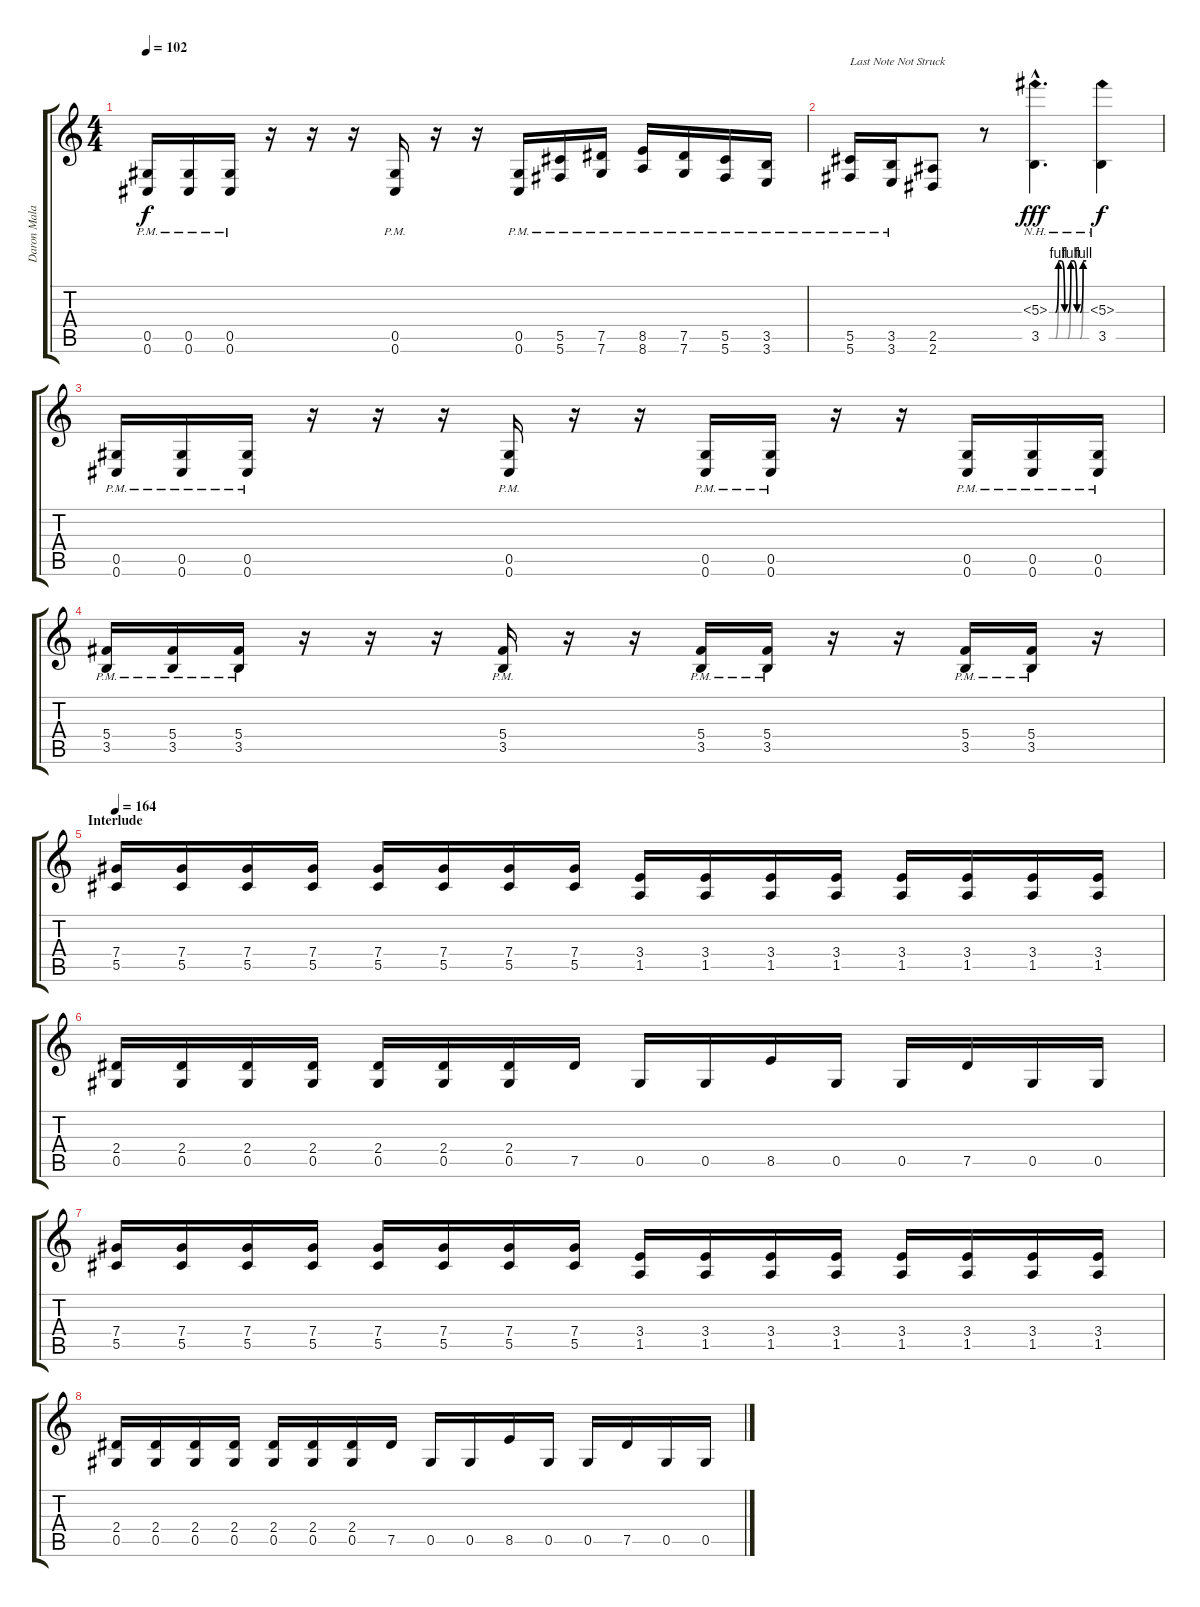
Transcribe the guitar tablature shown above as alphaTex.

\track ("Daron Malakian (Guitar)" "Daron Mala") {instrument overdrivenguitar}
\staff {score tabs}
\tuning (Eb4 Bb3 Gb3 Db3 Ab2 Db2) {hide}
\ts (4 4)
\tempo 102
\clef g2
\ks c
(0.5{pm} 0.6{pm}).16{dy f} (0.5{pm} 0.6{pm}).16 (0.5{pm} 0.6{pm}).16 r.16 r.16 r.16 (0.5{pm} 0.6{pm}).16 r.16 r.16 (0.5{pm} 0.6{pm}).16 (5.5{pm} 5.6{pm}).16 (7.5{pm} 7.6{pm}).16 (8.5{pm} 8.6{pm}).16 (7.5{pm} 7.6{pm}).16 (5.5{pm} 5.6{pm}).16 (3.5{pm} 3.6{pm}).16 |
(5.5{pm} 5.6{pm}).16{txt "Last Note Not Struck"} (3.5{pm} 3.6{pm}).16 (2.5 2.6).8 r.8 (5.3{be (custom 0 0 5 0 10 0 15 4 20 4 25 0 30 0 35 4 40 4 45 0 50 0 55 4 60 4) nh hac} 3.5{be (custom 0 0 5 0 10 0 15 4 20 4 25 0 30 0 35 4 40 4 45 0 50 0 55 4 60 4) hac}).4{d dy fff} (5.3{nh} 3.5).4{dy f} |
(0.5{pm} 0.6{pm}).16 (0.5{pm} 0.6{pm}).16 (0.5{pm} 0.6{pm}).16 r.16 r.16 r.16 (0.5{pm} 0.6{pm}).16 r.16 r.16 (0.5{pm} 0.6{pm}).16 (0.5{pm} 0.6{pm}).16 r.16 r.16 (0.5{pm} 0.6{pm}).16 (0.5{pm} 0.6{pm}).16 (0.5{pm} 0.6{pm}).16 |
(5.4{pm} 3.5{pm}).16 (5.4{pm} 3.5{pm}).16 (5.4{pm} 3.5{pm}).16 r.16 r.16 r.16 (5.4{pm} 3.5{pm}).16 r.16 r.16 (5.4{pm} 3.5{pm}).16 (5.4{pm} 3.5{pm}).16 r.16 r.16 (5.4{pm} 3.5{pm}).16 (5.4{pm} 3.5{pm}).16 r.16 |
\section ("" "Interlude")
\tempo 164
(7.4 5.5).16 (7.4 5.5).16 (7.4 5.5).16 (7.4 5.5).16 (7.4 5.5).16 (7.4 5.5).16 (7.4 5.5).16 (7.4 5.5).16 (3.4 1.5).16 (3.4 1.5).16 (3.4 1.5).16 (3.4 1.5).16 (3.4 1.5).16 (3.4 1.5).16 (3.4 1.5).16 (3.4 1.5).16 |
(2.4 0.5).16 (2.4 0.5).16 (2.4 0.5).16 (2.4 0.5).16 (2.4 0.5).16 (2.4 0.5).16 (2.4 0.5).16 7.5.16 0.5.16 0.5.16 8.5.16 0.5.16 0.5.16 7.5.16 0.5.16 0.5.16 |
(7.4 5.5).16 (7.4 5.5).16 (7.4 5.5).16 (7.4 5.5).16 (7.4 5.5).16 (7.4 5.5).16 (7.4 5.5).16 (7.4 5.5).16 (3.4 1.5).16 (3.4 1.5).16 (3.4 1.5).16 (3.4 1.5).16 (3.4 1.5).16 (3.4 1.5).16 (3.4 1.5).16 (3.4 1.5).16 |
(2.4 0.5).16 (2.4 0.5).16 (2.4 0.5).16 (2.4 0.5).16 (2.4 0.5).16 (2.4 0.5).16 (2.4 0.5).16 7.5.16 0.5.16 0.5.16 8.5.16 0.5.16 0.5.16 7.5.16 0.5.16 0.5.16
